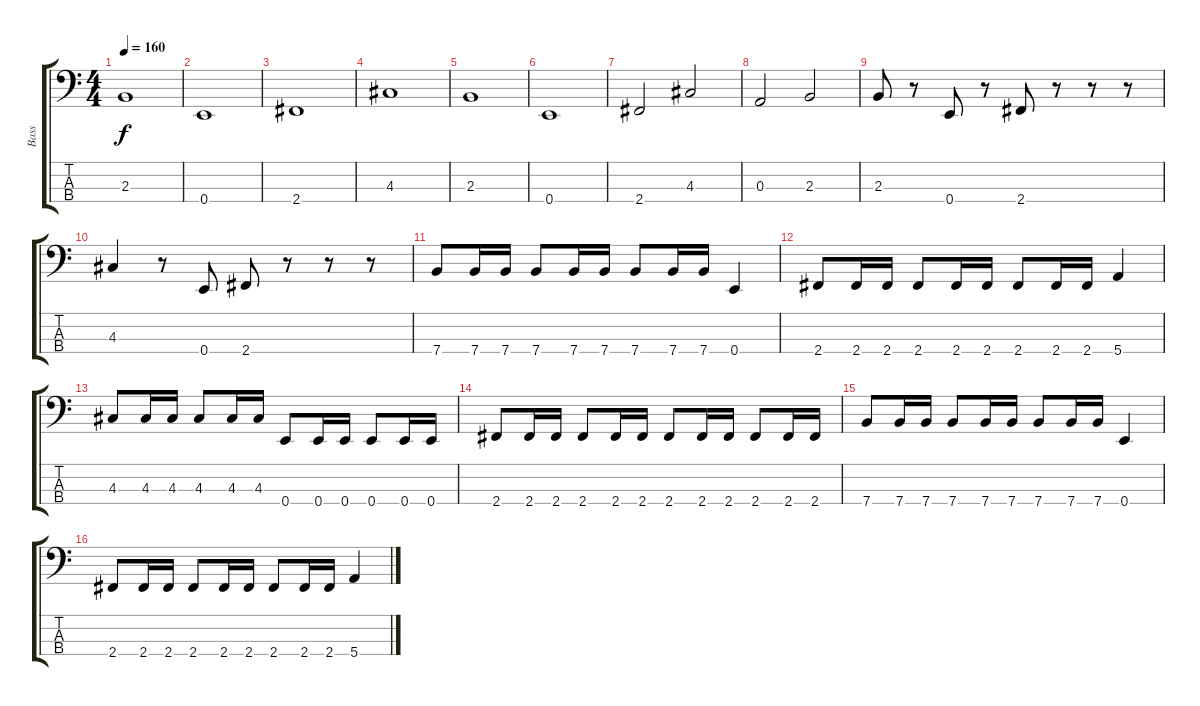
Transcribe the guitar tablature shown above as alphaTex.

\track ("Bass" "Bass") {instrument electricbasspick}
\staff {score tabs}
\tuning (G2 D2 A1 E1) {hide}
\ts (4 4)
\tempo 160
\clef f4
\ks c
2.3.1{dy f} |
0.4.1 |
2.4.1 |
4.3.1 |
2.3.1 |
0.4.1 |
2.4.2 4.3.2 |
0.3.2 2.3.2 |
2.3.8 r.8 0.4.8 r.8 2.4.8 r.8 r.8 r.8 |
4.3.4 r.8 0.4.8 2.4.8 r.8 r.8 r.8 |
7.4.8 7.4.16 7.4.16 7.4.8 7.4.16 7.4.16 7.4.8 7.4.16 7.4.16 0.4.4 |
2.4.8 2.4.16 2.4.16 2.4.8 2.4.16 2.4.16 2.4.8 2.4.16 2.4.16 5.4.4 |
4.3.8 4.3.16 4.3.16 4.3.8 4.3.16 4.3.16 0.4.8 0.4.16 0.4.16 0.4.8 0.4.16 0.4.16 |
2.4.8 2.4.16 2.4.16 2.4.8 2.4.16 2.4.16 2.4.8 2.4.16 2.4.16 2.4.8 2.4.16 2.4.16 |
7.4.8 7.4.16 7.4.16 7.4.8 7.4.16 7.4.16 7.4.8 7.4.16 7.4.16 0.4.4 |
2.4.8 2.4.16 2.4.16 2.4.8 2.4.16 2.4.16 2.4.8 2.4.16 2.4.16 5.4.4
